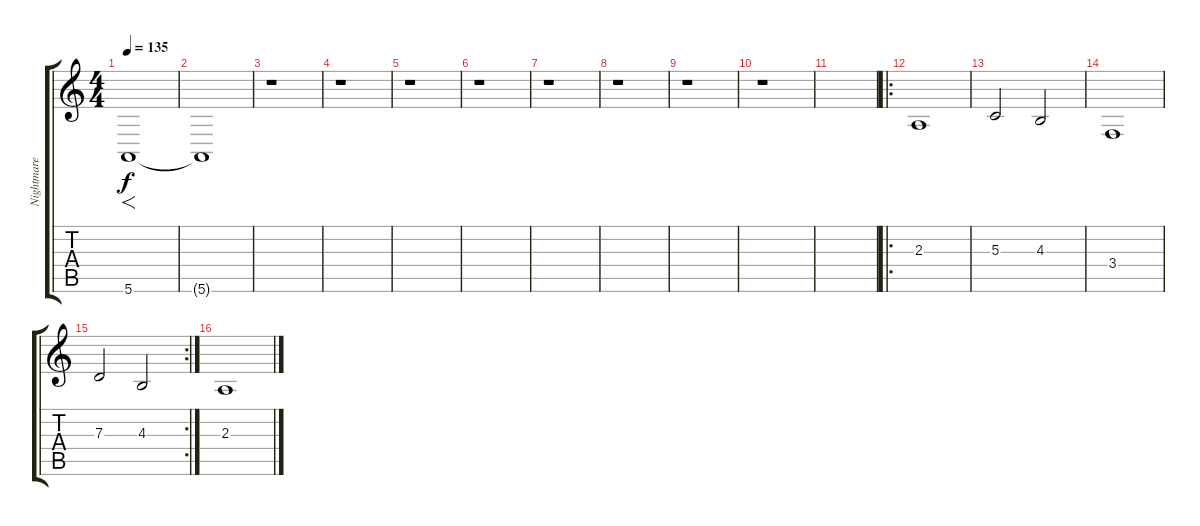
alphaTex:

\track ("Nightmare Industrie Synthétiseur 1" "Nightmare ") {instrument choiraahs}
\staff {score tabs}
\tuning (E4 B3 G3 D3 A2 E2) {hide}
\ts (4 4)
\tempo 135
\clef g2
\ks c
5.6.1{f dy f instrument choiraahs} |
5.6{t}.1 |
r.1 |
r.1 |
r.1 |
r.1 |
r.1 |
r.1 |
r.1 |
r.1 |
|
\ro
2.3.1 |
5.3.2 4.3.2 |
3.4.1 |
\rc 2
7.3.2 4.3.2 |
2.3.1
